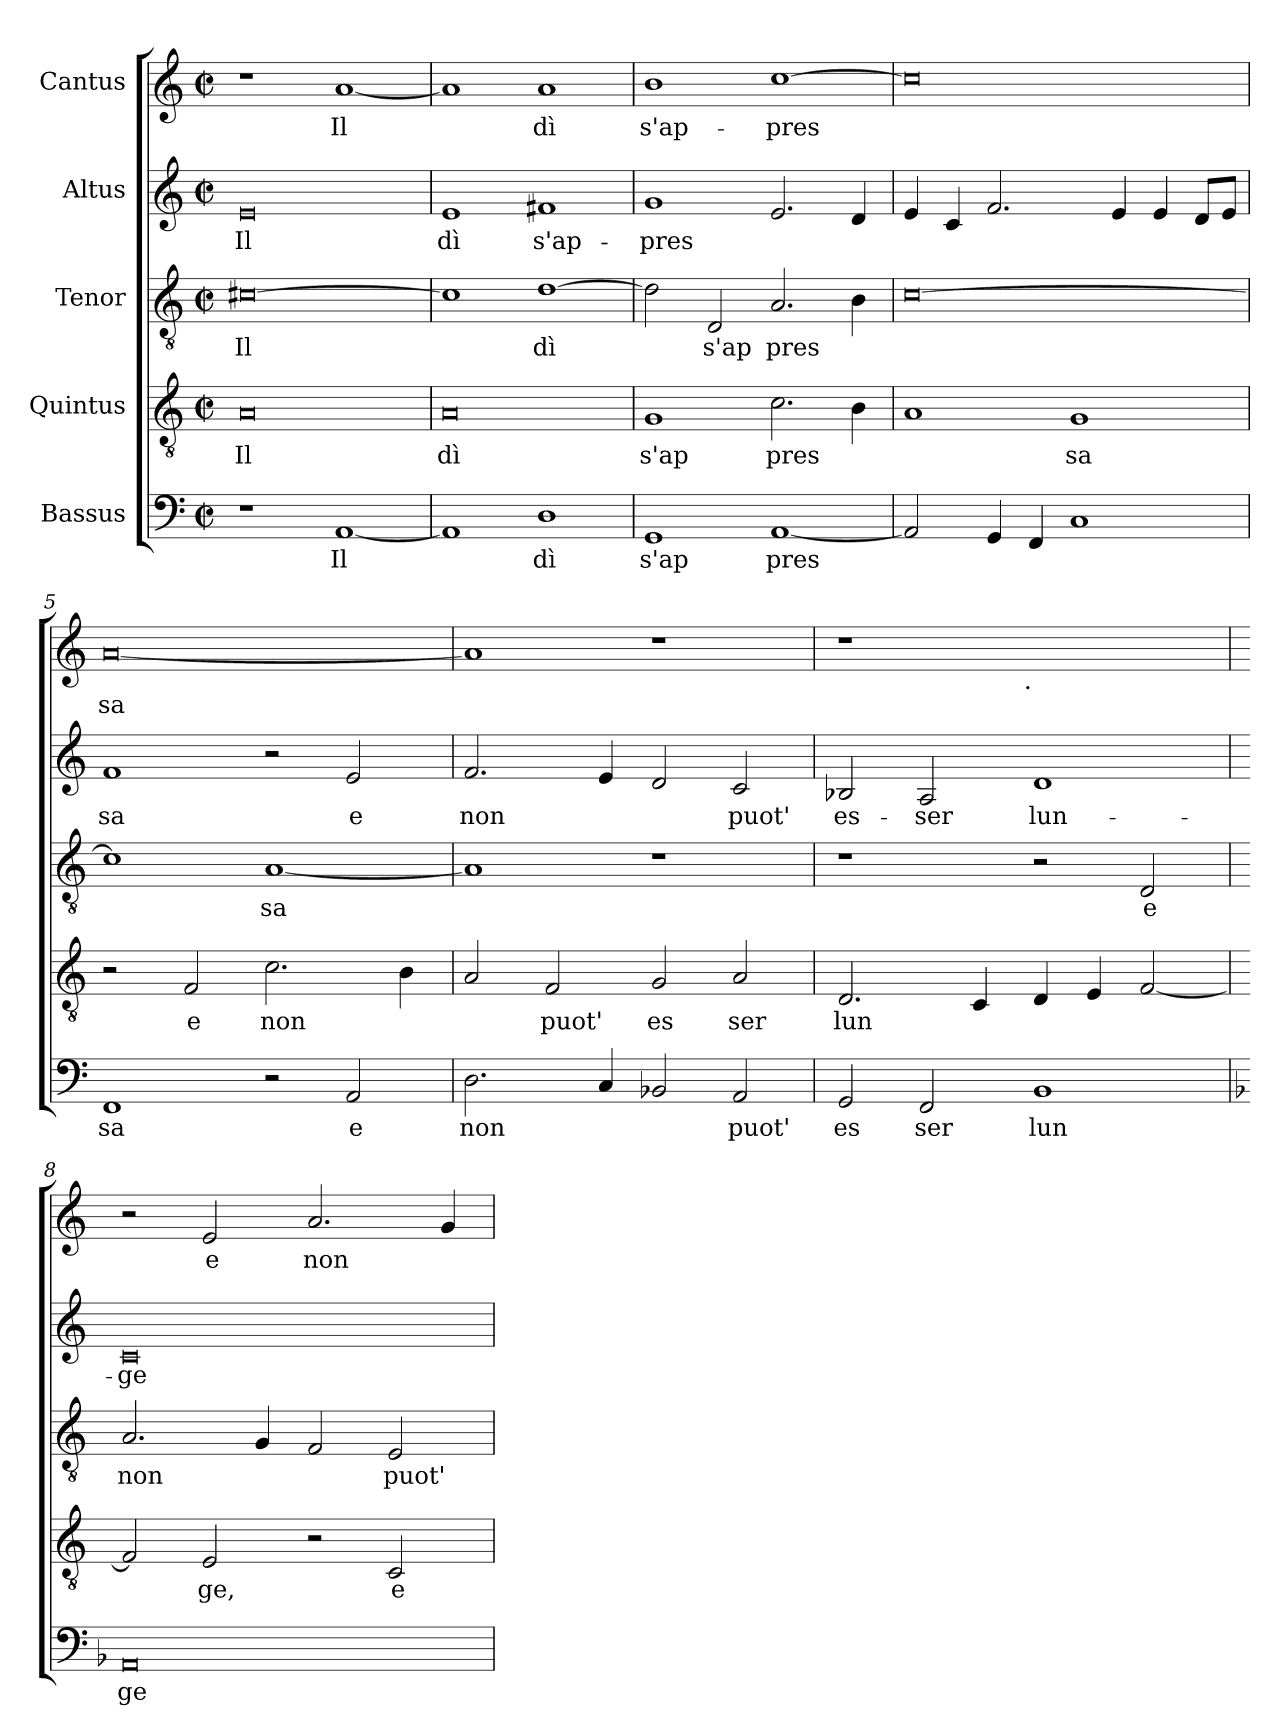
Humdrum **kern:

**kern	**text	**kern	**text	**kern	**text	**kern	**text	**kern	**text
*part5	*part5	*part4	*part4	*part3	*part3	*part2	*part2	*part1	*part1
*staff5	*staff5	*staff4	*staff4	*staff3	*staff3	*staff2	*staff2	*staff1	*staff1
*I"Bassus	*	*I"Quintus	*	*I"Tenor	*	*I"Altus	*	*I"Cantus	*
!!LO:PB:g=z
*stria5	*	*stria5	*	*stria5	*	*stria5	*	*stria5	*
*clefF4	*	*clefGv2	*	*clefGv2	*	*clefG2	*	*clefG2	*
*k[]	*	*k[]	*	*k[]	*	*k[]	*	*k[]	*
*C:	*	*C:	*	*C:	*	*C:	*	*C:	*
*M2/2	*	*M2/2	*	*M2/2	*	*M2/2	*	*M2/2	*
*met(c|)	*	*met(c|)	*	*met(c|)	*	*met(c|)	*	*met(c|)	*
=1	=1	=1	=1	=1	=1	=1	=1	=1	=1
!	!	!	!LO:LY:b:cj	!	!LO:LY:b:cj	!	!LO:LY:b:cj	!	!
1r	.	0A	Il	[>0c#X	Il	0e	Il	1r	.
!	!LO:LY:b:cj	!	!	!	!	!	!	!	!LO:LY:b:cj
[<1AA	Il	.	.	.	.	.	.	[<1a	Il
=2	=2	=2	=2	=2	=2	=2	=2	=2	=2
!	!LO:LY:b:cj	!	!LO:LY:b:cj	!	!LO:LY:b:cj	!	!LO:LY:b:cj	!	!LO:LY:b:cj
1AA]	.	0A	dì	1c#]	.	1e	dì	1a]	.
!	!LO:LY:b:cj	!	!	!	!LO:LY:b:cj	!	!LO:LY:b:cj	!	!LO:LY:b:cj
1D	dì	.	.	[>1d	dì	1f#X	s'ap-	1a	dì
=3	=3	=3	=3	=3	=3	=3	=3	=3	=3
!	!LO:LY:b:cj	!	!LO:LY:b:cj	!	!LO:LY:b:cj	!	!LO:LY:b:cj	!	!LO:LY:b:cj
1GG	s'ap	1G	s'ap	2d\]	.	1g	-pres-	1b	s'ap-
!	!	!	!	!	!LO:LY:b:cj	!	!	!	!
.	.	.	.	2D/	s'ap	.	.	.	.
!	!LO:LY:b:cj	!	!LO:LY:b:cj	!	!LO:LY:b:cj	!	!LO:LY:b:cj	!	!LO:LY:b:cj
[<1AA	pres	2.c\	pres	2.A/	pres	2.e/	--	[>1cc	-pres-
!	!	!	!LO:LY:b:cj	!	!LO:LY:b:cj	!	!LO:LY:b:cj	!	!
.	.	4B\	.	4B\	.	4d/	--	.	.
=4	=4	=4	=4	=4	=4	=4	=4	=4	=4
!	!LO:LY:b:cj	!	!LO:LY:b:cj	!	!LO:LY:b:cj	!	!LO:LY:b:cj	!	!LO:LY:b:cj
2AA/]	.	1A	.	[>0c	.	4e/	--	0cc]	--
!	!	!	!	!	!	!	!LO:LY:b:cj	!	!
.	.	.	.	.	.	4c/	--	.	.
!	!LO:LY:b:cj	!	!	!	!	!	!LO:LY:b:cj	!	!
4GG/	.	.	.	.	.	2.f/	--	.	.
!	!LO:LY:b:cj	!	!	!	!	!	!	!	!
4FF/	.	.	.	.	.	.	.	.	.
!	!LO:LY:b:cj	!	!LO:LY:b:cj	!	!	!	!	!	!
1C	.	1G	sa	.	.	.	.	.	.
!	!	!	!	!	!	!	!LO:LY:b:cj	!	!
.	.	.	.	.	.	4e/	--	.	.
!	!	!	!	!	!	!	!LO:LY:b:cj	!	!
.	.	.	.	.	.	4e/	--	.	.
!	!	!	!	!	!	!	!LO:LY:b:cj	!	!
.	.	.	.	.	.	8d/L	--	.	.
!	!	!	!	!	!	!	!LO:LY:b:cj	!	!
.	.	.	.	.	.	8e/J	--	.	.
=5	=5	=5	=5	=5	=5	=5	=5	=5	=5
!	!LO:LY:b:cj	!	!	!	!LO:LY:b:cj	!	!LO:LY:b:cj	!	!LO:LY:b:cj
1FF	sa	2r	.	1c]	.	1f	-sa	[<0a	-sa
!	!	!	!LO:LY:b:cj	!	!	!	!	!	!
.	.	2F/	e	.	.	.	.	.	.
!	!	!	!LO:LY:b:cj	!	!LO:LY:b:cj	!	!	!	!
2r	.	2.c\	non	[<1A	sa	2r	.	.	.
!	!LO:LY:b:cj	!	!	!	!	!	!LO:LY:b:cj	!	!
2AA/	e	.	.	.	.	2e/	e	.	.
!	!	!	!LO:LY:b:cj	!	!	!	!	!	!
.	.	4B\	.	.	.	.	.	.	.
!!LO:LB:g=z
=6	=6	=6	=6	=6	=6	=6	=6	=6	=6
!	!LO:LY:b:cj	!	!LO:LY:b:cj	!	!LO:LY:b:cj	!	!LO:LY:b:cj	!	!LO:LY:b:cj
2.D\	non	2A/	.	1A]	.	2.f/	non	1a]	.
!	!	!	!LO:LY:b:cj	!	!	!	!	!	!
.	.	2F/	puot'	.	.	.	.	.	.
!	!LO:LY:b:cj	!	!	!	!	!	!LO:LY:b:cj	!	!
4C/	.	.	.	.	.	4e/	.	.	.
!	!LO:LY:b:cj	!	!LO:LY:b:cj	!	!	!	!LO:LY:b:cj	!	!
2BB-X/	.	2G/	es	1r	.	2d/	.	1r	.
!	!LO:LY:b:cj	!	!LO:LY:b:cj	!	!	!	!LO:LY:b:cj	!	!
2AA/	puot'	2A/	ser	.	.	2c/	puot'	.	.
=7	=7	=7	=7	=7	=7	=7	=7	=7	=7
!	!LO:LY:b:cj	!	!LO:LY:b:cj	!	!	!	!LO:LY:b:cj	!	!
*	*	*	*	*	*	*	*	*^	*
2GG/	es	2.D/	lun	1r	.	2B-X/	es-	1r	2ryy	.
!	!LO:LY:b:cj	!	!	!	!	!	!LO:LY:b:cj	!	!	!
2FF/	ser	.	.	.	.	2A/	-ser	.	4ryy	.
!	!	!	!LO:LY:b:cj	!	!	!	!	!	!	!
.	.	4C/	.	.	.	.	.	.	8...ryy	.
!	!	!	!	!	!	!	!	!	!LO:TX:b:t=.	!
.	.	.	.	.	.	.	.	.	1ryy	.
!	!LO:LY:b:cj	!	!LO:LY:b:cj	!	!	!	!LO:LY:b:cj	!	!	!
1BB	lun	4D/	.	2r	.	1d	lun-	1ryy	.	.
!	!	!	!LO:LY:b:cj	!	!	!	!	!	!	!
.	.	4E/	.	.	.	.	.	.	.	.
!	!	!	!LO:LY:b:cj	!	!LO:LY:b:cj	!	!	!	!	!
.	.	[<2F/	.	2D/	e	.	.	.	.	.
.	.	.	.	.	.	.	.	.	64ryy	.
*	*	*	*	*	*	*	*	*v	*v	*
=8	=8	=8	=8	=8	=8	=8	=8	=8	=8
*k[b-]	*	*	*	*	*	*	*	*	*
*F:	*	*	*	*	*	*	*	*	*
*	*	*	*	*	*	*	*	*^	*
!	!LO:LY:b:cj	!	!LO:LY:b:cj	!	!LO:LY:b:cj	!	!LO:LY:b:cj	!	!	!
*	*	*	*	*	*	*	*	*v	*v	*
0AA	ge	2F/]	.	2.A/	non	0c	-ge	2r	.
!	!	!	!LO:LY:b:cj	!	!	!	!	!	!LO:LY:b:cj
.	.	2E/	ge,	.	.	.	.	2e/	e
!	!	!	!	!	!LO:LY:b:cj	!	!	!	!
.	.	.	.	4G/	.	.	.	.	.
!	!	!	!	!	!LO:LY:b:cj	!	!	!	!LO:LY:b:cj
.	.	2r	.	2F/	.	.	.	2.a/	non
!	!	!	!LO:LY:b:cj	!	!LO:LY:b:cj	!	!	!	!
.	.	2C/	e	2E/	puot'	.	.	.	.
!	!	!	!	!	!	!	!	!	!LO:LY:b:cj
.	.	.	.	.	.	.	.	4g/	.
=	=	=	=	=	=	=	=	=	=
*-	*-	*-	*-	*-	*-	*-	*-	*-	*-
